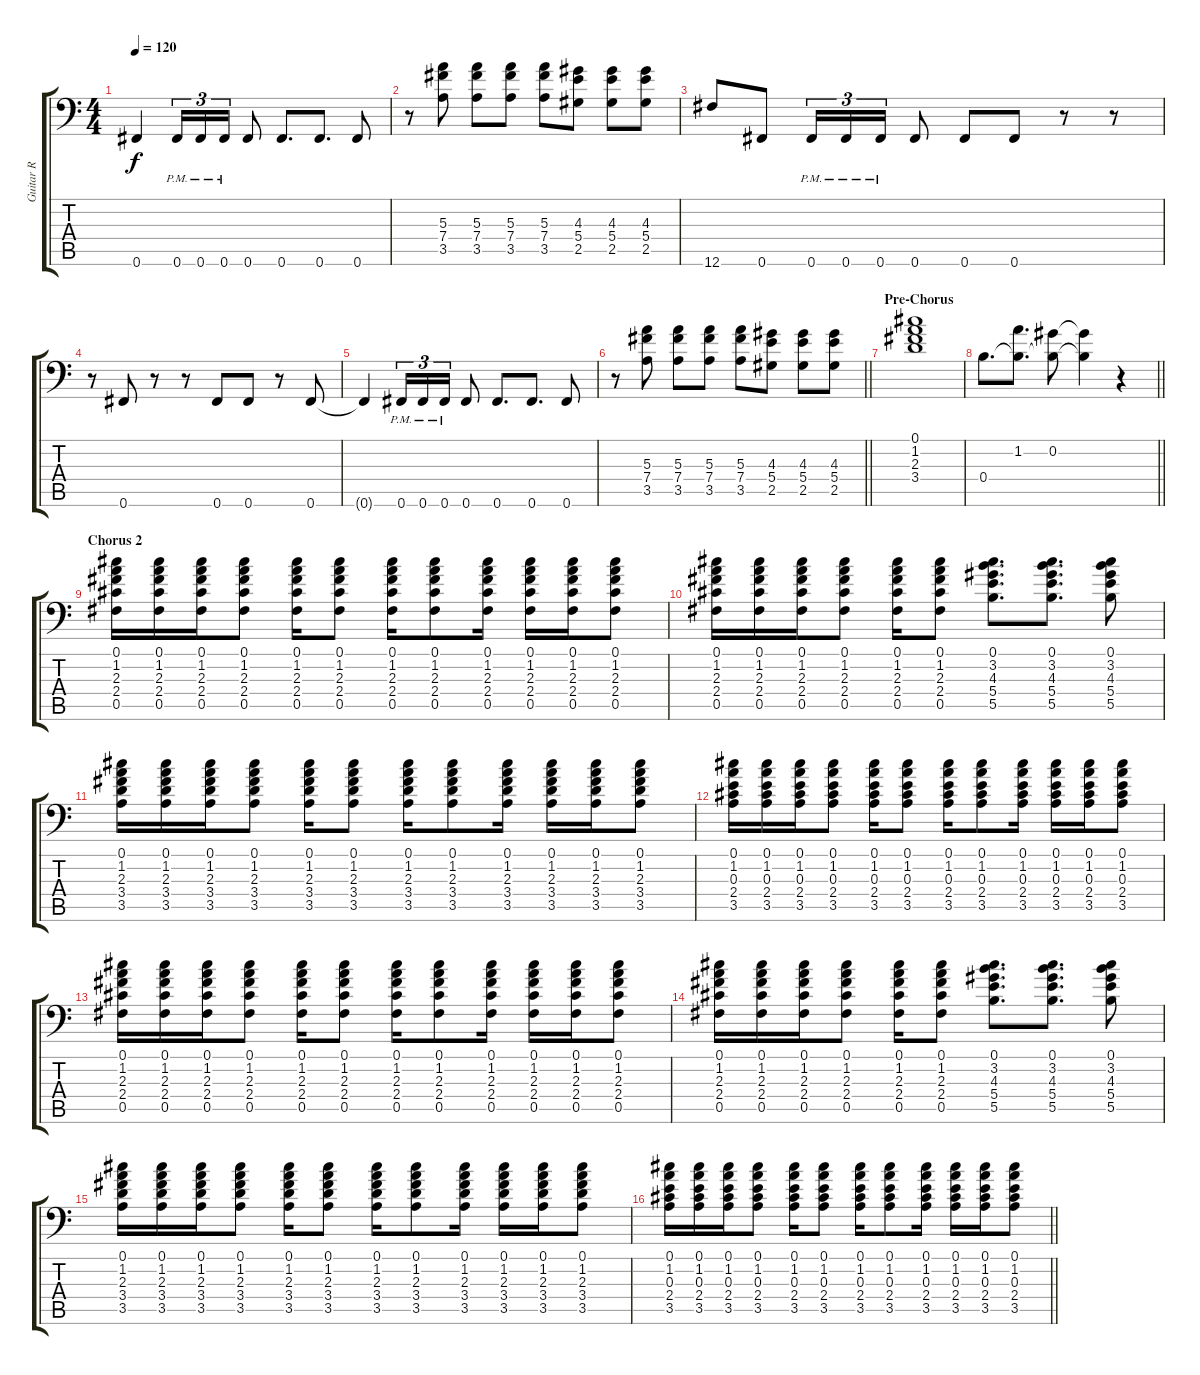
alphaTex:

\track ("Guitar R" "Guitar R") {instrument overdrivenguitar}
\staff {score tabs}
\tuning (Db4 Ab3 E3 B2 Gb2 Gb1) {hide}
\ts (4 4)
\tempo 120
\clef f4
\ks c
0.6{t}.4{dy f} 0.6{pm}.16{tu (3 2)} 0.6{pm}.16{tu (3 2)} 0.6{pm}.16{tu (3 2)} 0.6.8 0.6.8{d} 0.6.8{d} 0.6.8 |
r.8 (5.3 7.4 3.5).8 (5.3 7.4 3.5).8 (5.3 7.4 3.5).8 (5.3 7.4 3.5).8 (4.3 5.4 2.5).8 (4.3 5.4 2.5).8 (4.3 5.4 2.5).8 |
12.6.8 0.6.8 0.6{pm}.16{tu (3 2)} 0.6{pm}.16{tu (3 2)} 0.6{pm}.16{tu (3 2)} 0.6.8 0.6.8 0.6.8 r.8 r.8 |
r.8 0.6.8 r.8 r.8 0.6.8 0.6.8 r.8 0.6.8 |
0.6{t}.4 0.6{pm}.16{tu (3 2)} 0.6{pm}.16{tu (3 2)} 0.6{pm}.16{tu (3 2)} 0.6.8 0.6.8{d} 0.6.8{d} 0.6.8 |
\barLineRight lightlight
r.8 (5.3 7.4 3.5).8 (5.3 7.4 3.5).8 (5.3 7.4 3.5).8 (5.3 7.4 3.5).8 (4.3 5.4 2.5).8 (4.3 5.4 2.5).8 (4.3 5.4 2.5).8 |
\section ("" "Pre-Chorus")
(0.1 1.2 2.3 3.4).1 |
\barLineRight lightlight
0.4.8{d} (1.2 0.4{t}).8{d} (0.2 0.4{t}).8 (0.2{t} 0.4{t}).4 r.4 |
\section ("" "Chorus 2")
(0.1 1.2 2.3 2.4 0.5).16 (0.1 1.2 2.3 2.4 0.5).16 (0.1 1.2 2.3 2.4 0.5).16 (0.1 1.2 2.3 2.4 0.5).8 (0.1 1.2 2.3 2.4 0.5).16 (0.1 1.2 2.3 2.4 0.5).8 (0.1 1.2 2.3 2.4 0.5).16 (0.1 1.2 2.3 2.4 0.5).8 (0.1 1.2 2.3 2.4 0.5).16 (0.1 1.2 2.3 2.4 0.5).16 (0.1 1.2 2.3 2.4 0.5).16 (0.1 1.2 2.3 2.4 0.5).8 |
(0.1 1.2 2.3 2.4 0.5).16 (0.1 1.2 2.3 2.4 0.5).16 (0.1 1.2 2.3 2.4 0.5).16 (0.1 1.2 2.3 2.4 0.5).8 (0.1 1.2 2.3 2.4 0.5).16 (0.1 1.2 2.3 2.4 0.5).8 (0.1 3.2 4.3 5.4 5.5).8{d} (0.1 3.2 4.3 5.4 5.5).8{d} (0.1 3.2 4.3 5.4 5.5).8 |
(0.1 1.2 2.3 3.4 3.5).16 (0.1 1.2 2.3 3.4 3.5).16 (0.1 1.2 2.3 3.4 3.5).16 (0.1 1.2 2.3 3.4 3.5).8 (0.1 1.2 2.3 3.4 3.5).16 (0.1 1.2 2.3 3.4 3.5).8 (0.1 1.2 2.3 3.4 3.5).16 (0.1 1.2 2.3 3.4 3.5).8 (0.1 1.2 2.3 3.4 3.5).16 (0.1 1.2 2.3 3.4 3.5).16 (0.1 1.2 2.3 3.4 3.5).16 (0.1 1.2 2.3 3.4 3.5).8 |
(0.1 1.2 0.3 2.4 3.5).16 (0.1 1.2 0.3 2.4 3.5).16 (0.1 1.2 0.3 2.4 3.5).16 (0.1 1.2 0.3 2.4 3.5).8 (0.1 1.2 0.3 2.4 3.5).16 (0.1 1.2 0.3 2.4 3.5).8 (0.1 1.2 0.3 2.4 3.5).16 (0.1 1.2 0.3 2.4 3.5).8 (0.1 1.2 0.3 2.4 3.5).16 (0.1 1.2 0.3 2.4 3.5).16 (0.1 1.2 0.3 2.4 3.5).16 (0.1 1.2 0.3 2.4 3.5).8 |
(0.1 1.2 2.3 2.4 0.5).16 (0.1 1.2 2.3 2.4 0.5).16 (0.1 1.2 2.3 2.4 0.5).16 (0.1 1.2 2.3 2.4 0.5).8 (0.1 1.2 2.3 2.4 0.5).16 (0.1 1.2 2.3 2.4 0.5).8 (0.1 1.2 2.3 2.4 0.5).16 (0.1 1.2 2.3 2.4 0.5).8 (0.1 1.2 2.3 2.4 0.5).16 (0.1 1.2 2.3 2.4 0.5).16 (0.1 1.2 2.3 2.4 0.5).16 (0.1 1.2 2.3 2.4 0.5).8 |
(0.1 1.2 2.3 2.4 0.5).16 (0.1 1.2 2.3 2.4 0.5).16 (0.1 1.2 2.3 2.4 0.5).16 (0.1 1.2 2.3 2.4 0.5).8 (0.1 1.2 2.3 2.4 0.5).16 (0.1 1.2 2.3 2.4 0.5).8 (0.1 3.2 4.3 5.4 5.5).8{d} (0.1 3.2 4.3 5.4 5.5).8{d} (0.1 3.2 4.3 5.4 5.5).8 |
(0.1 1.2 2.3 3.4 3.5).16 (0.1 1.2 2.3 3.4 3.5).16 (0.1 1.2 2.3 3.4 3.5).16 (0.1 1.2 2.3 3.4 3.5).8 (0.1 1.2 2.3 3.4 3.5).16 (0.1 1.2 2.3 3.4 3.5).8 (0.1 1.2 2.3 3.4 3.5).16 (0.1 1.2 2.3 3.4 3.5).8 (0.1 1.2 2.3 3.4 3.5).16 (0.1 1.2 2.3 3.4 3.5).16 (0.1 1.2 2.3 3.4 3.5).16 (0.1 1.2 2.3 3.4 3.5).8 |
\barLineRight lightlight
(0.1 1.2 0.3 2.4 3.5).16 (0.1 1.2 0.3 2.4 3.5).16 (0.1 1.2 0.3 2.4 3.5).16 (0.1 1.2 0.3 2.4 3.5).8 (0.1 1.2 0.3 2.4 3.5).16 (0.1 1.2 0.3 2.4 3.5).8 (0.1 1.2 0.3 2.4 3.5).16 (0.1 1.2 0.3 2.4 3.5).8 (0.1 1.2 0.3 2.4 3.5).16 (0.1 1.2 0.3 2.4 3.5).16 (0.1 1.2 0.3 2.4 3.5).16 (0.1 1.2 0.3 2.4 3.5).8
